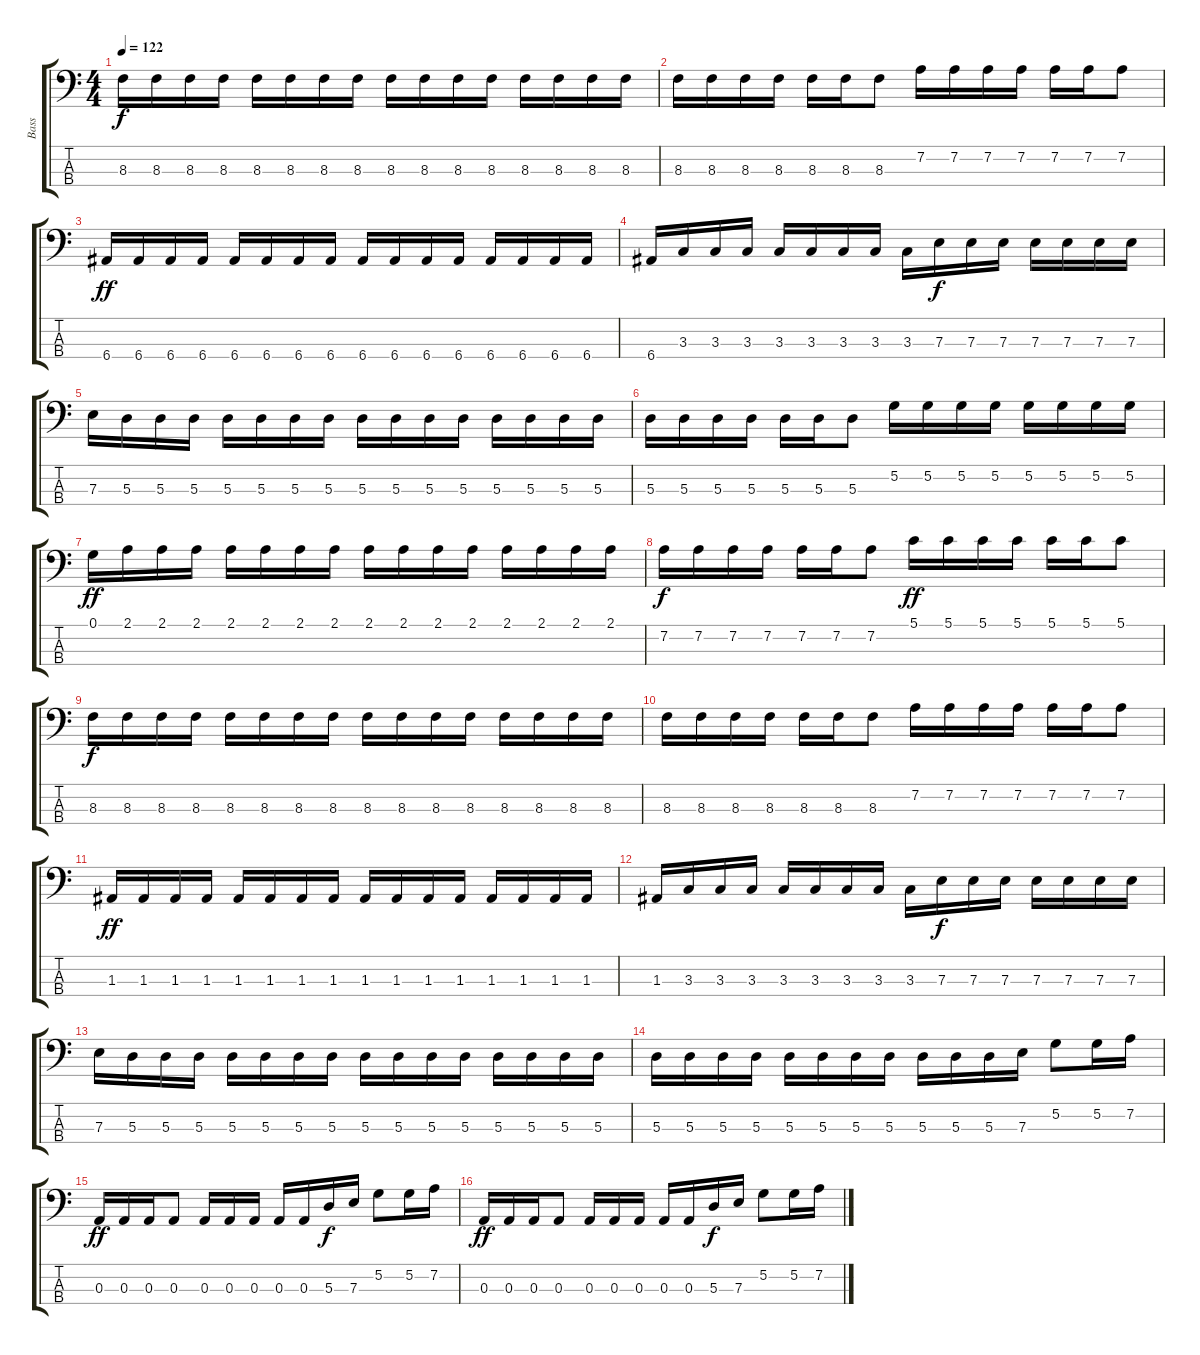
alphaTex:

\track ("Bass" "Bass") {instrument electricbasspick}
\staff {score tabs}
\tuning (G2 D2 A1 E1) {hide}
\ts (4 4)
\tempo 122
\clef f4
\ks c
8.3.16{dy f} 8.3.16 8.3.16 8.3.16 8.3.16 8.3.16 8.3.16 8.3.16 8.3.16 8.3.16 8.3.16 8.3.16 8.3.16 8.3.16 8.3.16 8.3.16 |
8.3.16 8.3.16 8.3.16 8.3.16 8.3.16 8.3.16 8.3.8 7.2.16 7.2.16 7.2.16 7.2.16 7.2.16 7.2.16 7.2.8 |
6.4.16{dy ff} 6.4.16 6.4.16 6.4.16 6.4.16 6.4.16 6.4.16 6.4.16 6.4.16 6.4.16 6.4.16 6.4.16 6.4.16 6.4.16 6.4.16 6.4.16 |
6.4.16 3.3.16 3.3.16 3.3.16 3.3.16 3.3.16 3.3.16 3.3.16 3.3.16 7.3.16{dy f} 7.3.16 7.3.16 7.3.16 7.3.16 7.3.16 7.3.16 |
7.3.16 5.3.16 5.3.16 5.3.16 5.3.16 5.3.16 5.3.16 5.3.16 5.3.16 5.3.16 5.3.16 5.3.16 5.3.16 5.3.16 5.3.16 5.3.16 |
5.3.16 5.3.16 5.3.16 5.3.16 5.3.16 5.3.16 5.3.8 5.2.16 5.2.16 5.2.16 5.2.16 5.2.16 5.2.16 5.2.16 5.2.16 |
0.1.16{dy ff} 2.1.16 2.1.16 2.1.16 2.1.16 2.1.16 2.1.16 2.1.16 2.1.16 2.1.16 2.1.16 2.1.16 2.1.16 2.1.16 2.1.16 2.1.16 |
7.2.16{dy f} 7.2.16 7.2.16 7.2.16 7.2.16 7.2.16 7.2.8 5.1.16{dy ff} 5.1.16 5.1.16 5.1.16 5.1.16 5.1.16 5.1.8 |
8.3.16{dy f} 8.3.16 8.3.16 8.3.16 8.3.16 8.3.16 8.3.16 8.3.16 8.3.16 8.3.16 8.3.16 8.3.16 8.3.16 8.3.16 8.3.16 8.3.16 |
8.3.16 8.3.16 8.3.16 8.3.16 8.3.16 8.3.16 8.3.8 7.2.16 7.2.16 7.2.16 7.2.16 7.2.16 7.2.16 7.2.8 |
1.3.16{dy ff} 1.3.16 1.3.16 1.3.16 1.3.16 1.3.16 1.3.16 1.3.16 1.3.16 1.3.16 1.3.16 1.3.16 1.3.16 1.3.16 1.3.16 1.3.16 |
1.3.16 3.3.16 3.3.16 3.3.16 3.3.16 3.3.16 3.3.16 3.3.16 3.3.16 7.3.16{dy f} 7.3.16 7.3.16 7.3.16 7.3.16 7.3.16 7.3.16 |
7.3.16 5.3.16 5.3.16 5.3.16 5.3.16 5.3.16 5.3.16 5.3.16 5.3.16 5.3.16 5.3.16 5.3.16 5.3.16 5.3.16 5.3.16 5.3.16 |
5.3.16 5.3.16 5.3.16 5.3.16 5.3.16 5.3.16 5.3.16 5.3.16 5.3.16 5.3.16 5.3.16 7.3.16 5.2.8 5.2.16 7.2.16 |
0.3.16{dy ff} 0.3.16 0.3.16 0.3.8 0.3.16 0.3.16 0.3.16 0.3.16 0.3.16 5.3.16{dy f} 7.3.16 5.2.8 5.2.16 7.2.16 |
0.3.16{dy ff} 0.3.16 0.3.16 0.3.8 0.3.16 0.3.16 0.3.16 0.3.16 0.3.16 5.3.16{dy f} 7.3.16 5.2.8 5.2.16 7.2.16
